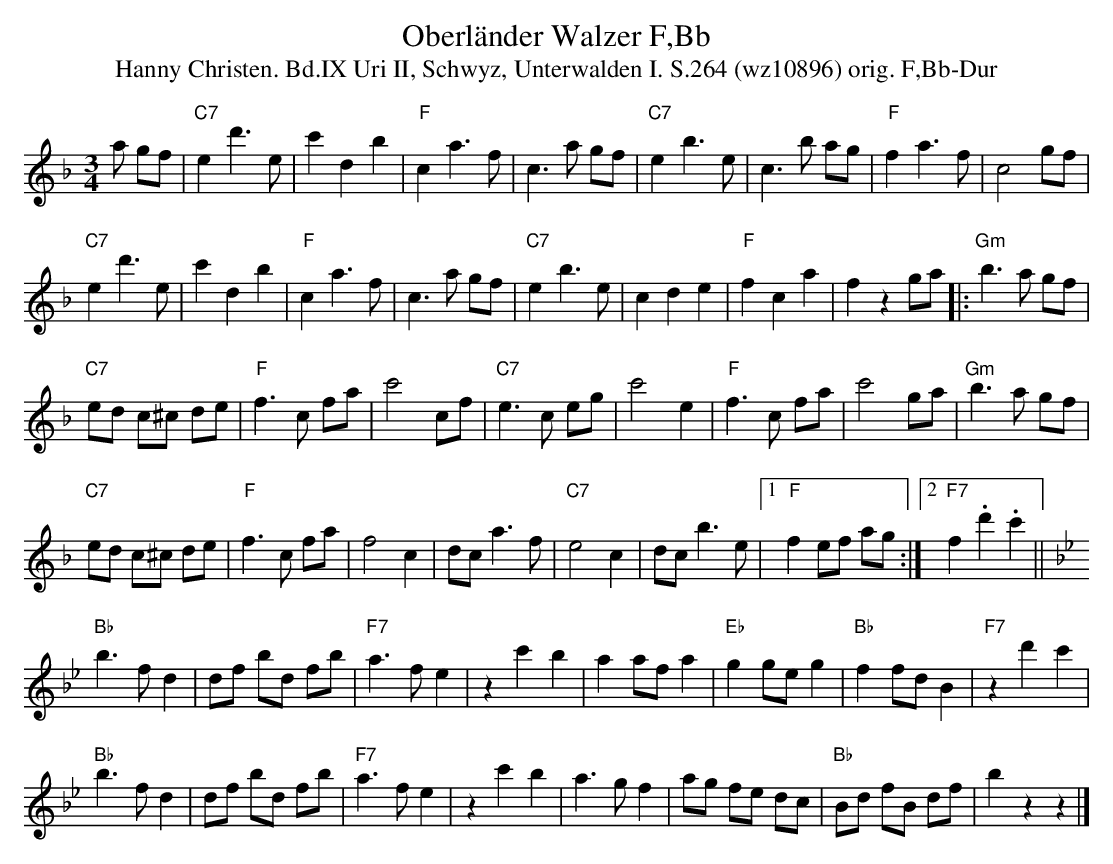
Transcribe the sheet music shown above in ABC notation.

X:1
T: Oberländer Walzer F,Bb
T:Hanny Christen. Bd.IX Uri II, Schwyz, Unterwalden I. S.264 (wz10896) orig. F,Bb-Dur
M:3/4
L:1/4
K:F
a/ g/f/ | "C7"e d'>e | c' d b | "F"c a>f | c>a g/f/ | "C7"e b>e | c>b a/g/ | "F"f a>f | c2 g/f/ |
"C7"e d'>e | c' d b | "F"c a> f | c>a g/f/ | "C7"e b>e | cde | "F"fca | f z g/a/ |: "Gm"b>a g/f/ |
"C7"e/d/ c/^c/ d/e/ | "F"f>c f/a/ | c'2c/f/ | "C7"e>c e/g/ | c'2 e | "F"f>c  f/a/ | c'2 g/a/ | "Gm"b>a g/f/ |
"C7"e/d/ c/^c/ d/e/ | "F"f>c f/a/ | f2 c | d/c/ a>f | "C7"e2 c | d/c/ b>e |1 "F"f e/f/ a/g/ :|2 "F7"f .d' .c'|| [K:Bb]
"Bb"b>f d | d/f/ b/d/ f/b/ | "F7"a>f e | z c' b | a a/f/ a | "Eb"g g/e/ g | "Bb"f f/d/ B | "F7"z d' c' |
"Bb"b>f d | d/f/ b/d/ f/b/ | "F7"a>f e | z c' b | a>g f | a/g/ f/e/ d/c/ | "Bb"B/d/ f/B/ d/f/ | b zz |]
